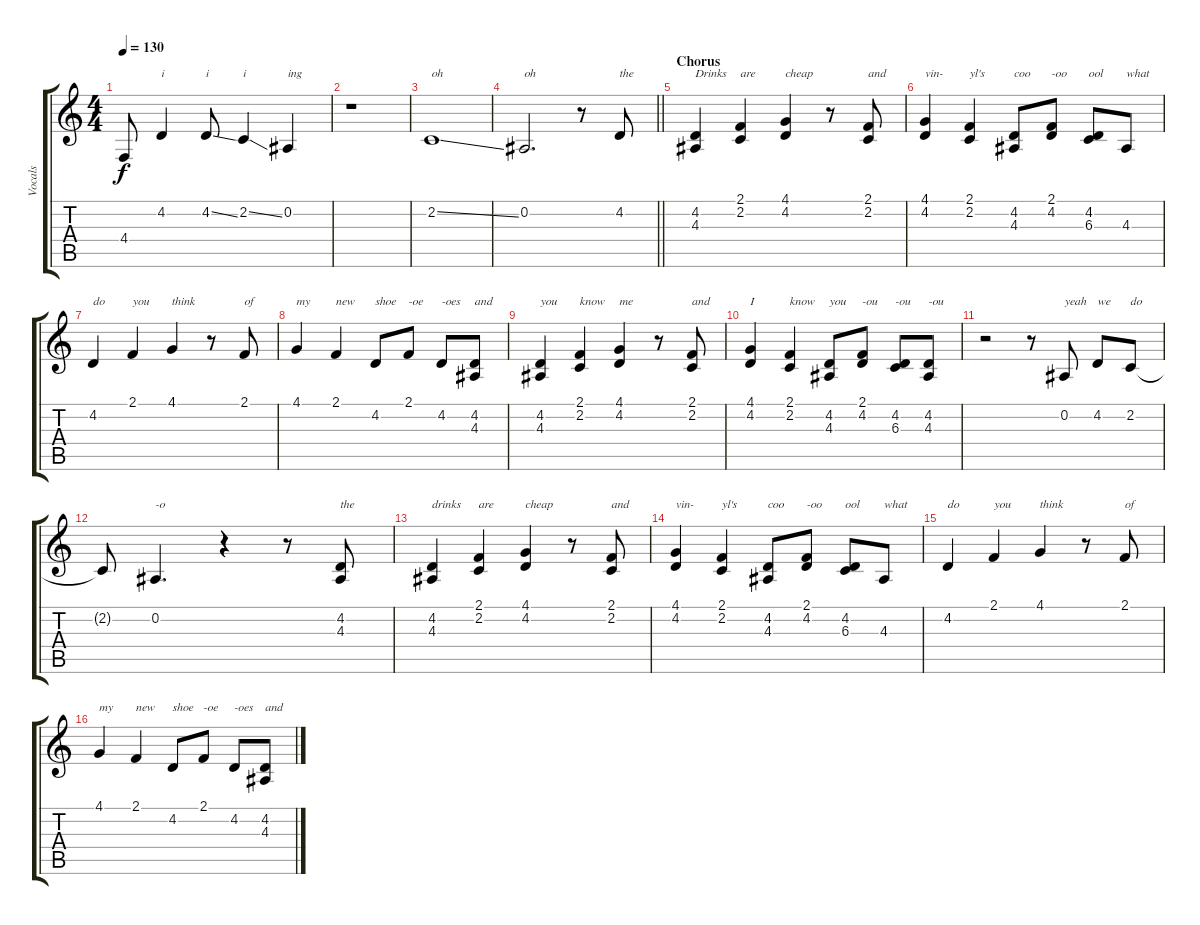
\track ("Vocals" "Vocals") {instrument synthvoice}
\staff {score tabs}
\tuning (Eb4 Bb3 Gb3 Db3 Ab2 Eb2) {hide}
\ts (4 4)
\tempo 130
\clef g2
\ks c
4.4{t}.8{dy f} 4.2.4{txt "i"} 4.2{ss}.8{txt "i"} 2.2{ss}.4{txt "i"} 0.2.4{txt "ing"} |
r.1 |
2.2{ss}.1{txt "oh"} |
\barLineRight lightlight
0.2.2{d txt "oh"} r.8 4.2.8{txt "the"} |
\section ("" "Chorus")
(4.2 4.3).4{txt "Drinks"} (2.1 2.2).4{txt "are"} (4.1 4.2).4{txt "cheap"} r.8 (2.1 2.2).8{txt "and"} |
(4.1 4.2).4{txt "vin-"} (2.1 2.2).4{txt "yl's"} (4.2 4.3).8{txt "coo"} (2.1 4.2).8{txt "-oo"} (4.2 6.3).8{txt "ool"} 4.3.8{txt "what"} |
4.2.4{txt "do"} 2.1.4{txt "you"} 4.1.4{txt "think"} r.8 2.1.8{txt "of"} |
4.1.4{txt "my"} 2.1.4{txt "new"} 4.2.8{txt "shoe"} 2.1.8{txt "-oe"} 4.2.8{txt "-oes"} (4.2 4.3).8{txt "and"} |
(4.2 4.3).4{txt "you"} (2.1 2.2).4{txt "know"} (4.1 4.2).4{txt "me"} r.8 (2.1 2.2).8{txt "and"} |
(4.1 4.2).4{txt "I"} (2.1 2.2).4{txt "know"} (4.2 4.3).8{txt "you"} (2.1 4.2).8{txt "-ou"} (4.2 6.3).8{txt "-ou"} (4.2 4.3).8{txt "-ou"} |
r.2 r.8 0.2.8{txt "yeah"} 4.2.8{txt "we"} 2.2.8{txt "do"} |
2.2{t}.8 0.2.4{d txt "-o"} r.4 r.8 (4.2 4.3).8{txt "the"} |
(4.2 4.3).4{txt "drinks"} (2.1 2.2).4{txt "are"} (4.1 4.2).4{txt "cheap"} r.8 (2.1 2.2).8{txt "and"} |
(4.1 4.2).4{txt "vin-"} (2.1 2.2).4{txt "yl's"} (4.2 4.3).8{txt "coo"} (2.1 4.2).8{txt "-oo"} (4.2 6.3).8{txt "ool"} 4.3.8{txt "what"} |
4.2.4{txt "do"} 2.1.4{txt "you"} 4.1.4{txt "think"} r.8 2.1.8{txt "of"} |
4.1.4{txt "my"} 2.1.4{txt "new"} 4.2.8{txt "shoe"} 2.1.8{txt "-oe"} 4.2.8{txt "-oes"} (4.2 4.3).8{txt "and"}
